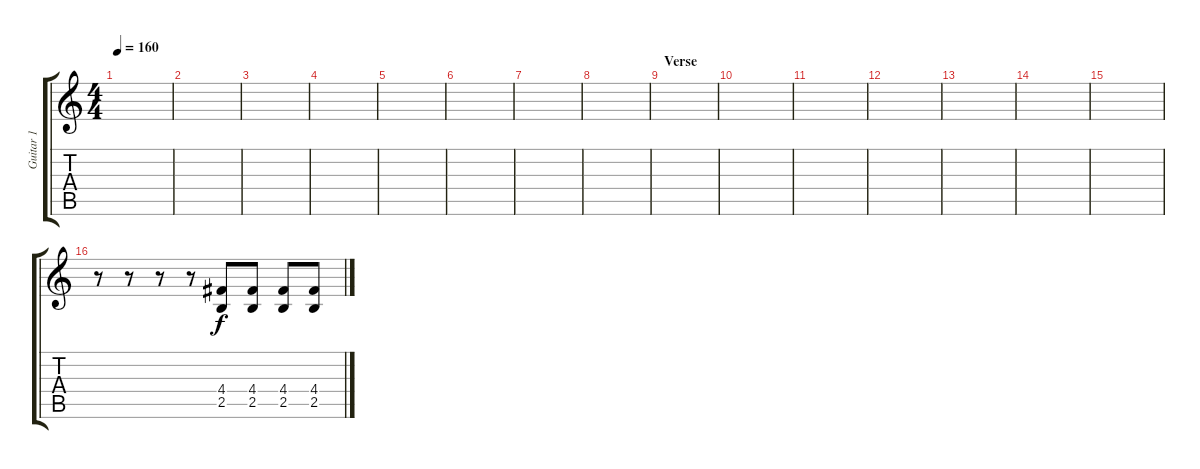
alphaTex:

\track ("Guitar 1" "Guitar 1") {instrument distortionguitar}
\staff {score tabs}
\tuning (E4 B3 G3 D3 A2 E2) {hide}
\ts (4 4)
\tempo 160
\clef g2
\ks c
|
|
|
|
|
|
|
|
\section ("" "Verse")
|
|
|
|
|
|
|
r.8 r.8 r.8 r.8 (4.4 2.5).8 (4.4 2.5).8 (4.4 2.5).8 (4.4 2.5).8
